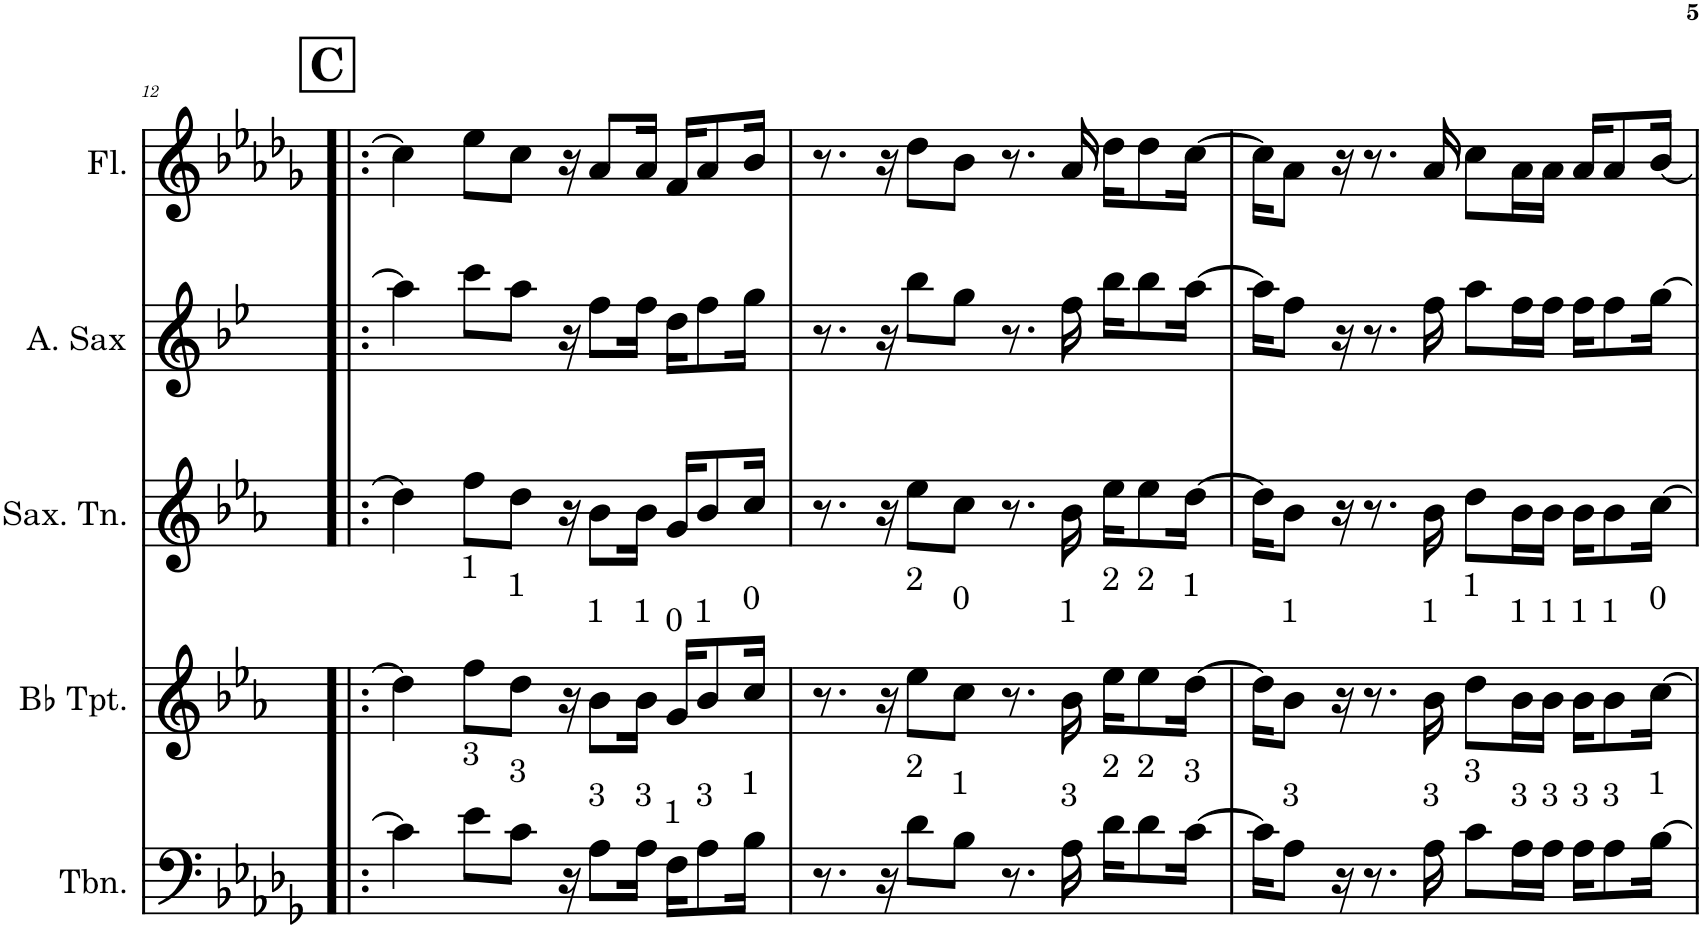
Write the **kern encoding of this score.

**kern	**kern	**kern	**kern	**kern
*part5	*part4	*part3	*part2	*part1
*staff5	*staff4	*staff3	*staff2	*staff1
*I"Trombone	*I"Bb Trumpet	*I"Saxofone Tenor	*I"Saxofone Alto	*I"Flauta Transversal
*I'Tbn.	*I'Bb Tpt.	*I'Sax. Tn.	*	*I'Fl.
!!LO:PB:g=z
*clefF4	*clefG2	*clefG2	*clefG2	*clefG2
*	*Trd1c2	*Trd8c14	*Trd5c9	*
*k[b-e-a-d-g-]	*k[b-e-a-]	*k[b-e-a-]	*k[b-e-]	*k[b-e-a-d-g-]
*M4/4	*M4/4	*M4/4	*M4/4	*M4/4
!!LO:REH:place=s1:a:B:cj:fs=14:t=C
=12!|:	=12!|:	=12!|:	=12!|:	=12!|:
4c\]	4dd\]	4dd\]	4aa\]	4cc\]
!	!LO:TX:a:t=1	!	!	!
!LO:TX:a:t=3	!	!	!	!
8e-\L	8ff\L	8ff\L	8ccc\L	8ee-\L
!	!LO:TX:a:t=1	!	!	!
!LO:TX:a:t=3	!	!	!	!
8c\J	8dd\J	8dd\J	8aa\J	8cc\J
16r	16r	16r	16r	16r
!	!LO:TX:a:t=1	!	!	!
!LO:TX:a:t=3	!	!	!	!
8A-\L	8b-\L	8b-\L	8ff\L	8a-/L
!	!LO:TX:a:t=1	!	!	!
!LO:TX:a:t=3	!	!	!	!
16A-\Jk	16b-\Jk	16b-\Jk	16ff\Jk	16a-/Jk
!	!LO:TX:a:t=0	!	!	!
!LO:TX:a:t=1	!	!	!	!
16F\KL	16g/KL	16g/KL	16dd\KL	16f/KL
!	!LO:TX:a:t=1	!	!	!
!LO:TX:a:t=3	!	!	!	!
8A-\	8b-/	8b-/	8ff\	8a-/
!	!LO:TX:a:t=0	!	!	!
!LO:TX:a:t=1	!	!	!	!
16B-\Jk	16cc/Jk	16cc/Jk	16gg\Jk	16b-/Jk
=13	=13	=13	=13	=13
8.r	8.r	8.r	8.r	8.r
16r	16r	16r	16r	16r
!	!LO:TX:a:t=2	!	!	!
!LO:TX:a:t=2	!	!	!	!
8d-\L	8ee-\L	8ee-\L	8bb-\L	8dd-\L
!	!LO:TX:a:t=0	!	!	!
!LO:TX:a:t=1	!	!	!	!
8B-\J	8cc\J	8cc\J	8gg\J	8b-\J
8.r	8.r	8.r	8.r	8.r
!	!LO:TX:a:t=1	!	!	!
!LO:TX:a:t=3	!	!	!	!
16A-\	16b-\	16b-\	16ff\	16a-/
!	!LO:TX:a:t=2	!	!	!
!LO:TX:a:t=2	!	!	!	!
16d-\KL	16ee-\KL	16ee-\KL	16bb-\KL	16dd-\KL
!	!LO:TX:a:t=2	!	!	!
!LO:TX:a:t=2	!	!	!	!
8d-\	8ee-\	8ee-\	8bb-\	8dd-\
!	!LO:TX:a:t=1	!	!	!
!LO:TX:a:t=3	!	!	!	!
[16c\Jk	[16dd\Jk	[16dd\Jk	[16aa\Jk	[16cc\Jk
=14	=14	=14	=14	=14
16c\KL]	16dd\KL]	16dd\KL]	16aa\KL]	16cc\KL]
!	!LO:TX:a:t=1	!	!	!
!LO:TX:a:t=3	!	!	!	!
8A-\J	8b-\J	8b-\J	8ff\J	8a-\J
16r	16r	16r	16r	16r
8.r	8.r	8.r	8.r	8.r
!	!LO:TX:a:t=1	!	!	!
!LO:TX:a:t=3	!	!	!	!
16A-\	16b-\	16b-\	16ff\	16a-/
!	!LO:TX:a:t=1	!	!	!
!LO:TX:a:t=3	!	!	!	!
8c\L	8dd\L	8dd\L	8aa\L	8cc\L
!	!LO:TX:a:t=1	!	!	!
!LO:TX:a:t=3	!	!	!	!
16A-\L	16b-\L	16b-\L	16ff\L	16a-\L
!	!LO:TX:a:t=1	!	!	!
!LO:TX:a:t=3	!	!	!	!
16A-\JJ	16b-\JJ	16b-\JJ	16ff\JJ	16a-\JJ
!	!LO:TX:a:t=1	!	!	!
!LO:TX:a:t=3	!	!	!	!
16A-\KL	16b-\KL	16b-\KL	16ff\KL	16a-/KL
!	!LO:TX:a:t=1	!	!	!
!LO:TX:a:t=3	!	!	!	!
8A-\	8b-\	8b-\	8ff\	8a-/
!	!LO:TX:a:t=0	!	!	!
!LO:TX:a:t=1	!	!	!	!
[16B-\Jk	[16cc\Jk	[16cc\Jk	[16gg\Jk	[16b-/Jk
=	=	=	=	=
*-	*-	*-	*-	*-
